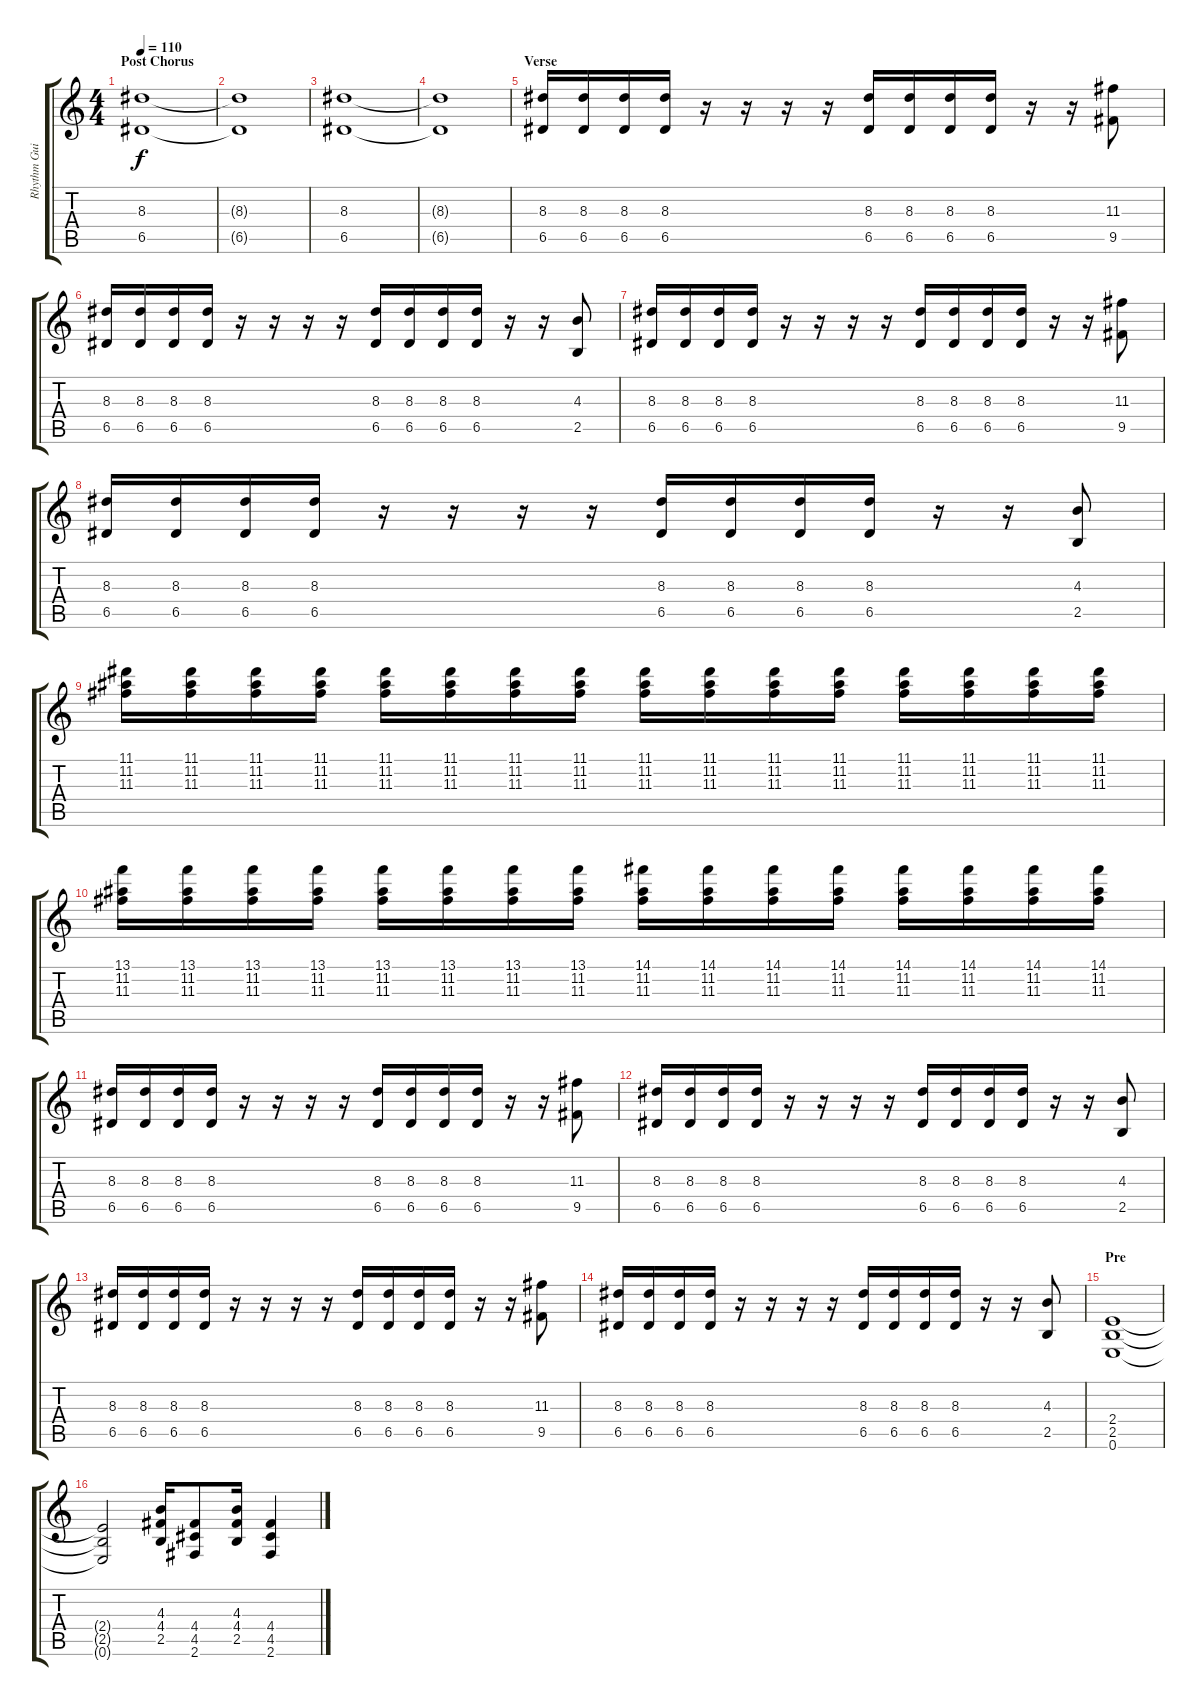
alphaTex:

\track ("Rhythm Guitar" "Rhythm Gui") {instrument distortionguitar}
\staff {score tabs}
\tuning (E4 B3 G3 D3 A2 E2) {hide}
\ts (4 4)
\section ("" "Post Chorus")
\tempo 110
\clef g2
\ks c
(8.3 6.5).1{dy f} |
(8.3{t} 6.5{t}).1 |
(8.3 6.5).1 |
(8.3{t} 6.5{t}).1 |
\section ("" "Verse")
(8.3 6.5).16 (8.3 6.5).16 (8.3 6.5).16 (8.3 6.5).16 r.16 r.16 r.16 r.16 (8.3 6.5).16 (8.3 6.5).16 (8.3 6.5).16 (8.3 6.5).16 r.16 r.16 (11.3 9.5).8 |
(8.3 6.5).16 (8.3 6.5).16 (8.3 6.5).16 (8.3 6.5).16 r.16 r.16 r.16 r.16 (8.3 6.5).16 (8.3 6.5).16 (8.3 6.5).16 (8.3 6.5).16 r.16 r.16 (4.3 2.5).8 |
(8.3 6.5).16 (8.3 6.5).16 (8.3 6.5).16 (8.3 6.5).16 r.16 r.16 r.16 r.16 (8.3 6.5).16 (8.3 6.5).16 (8.3 6.5).16 (8.3 6.5).16 r.16 r.16 (11.3 9.5).8 |
(8.3 6.5).16 (8.3 6.5).16 (8.3 6.5).16 (8.3 6.5).16 r.16 r.16 r.16 r.16 (8.3 6.5).16 (8.3 6.5).16 (8.3 6.5).16 (8.3 6.5).16 r.16 r.16 (4.3 2.5).8 |
(11.1 11.2 11.3).16 (11.1 11.2 11.3).16 (11.1 11.2 11.3).16 (11.1 11.2 11.3).16 (11.1 11.2 11.3).16 (11.1 11.2 11.3).16 (11.1 11.2 11.3).16 (11.1 11.2 11.3).16 (11.1 11.2 11.3).16 (11.1 11.2 11.3).16 (11.1 11.2 11.3).16 (11.1 11.2 11.3).16 (11.1 11.2 11.3).16 (11.1 11.2 11.3).16 (11.1 11.2 11.3).16 (11.1 11.2 11.3).16 |
(13.1 11.2 11.3).16 (13.1 11.2 11.3).16 (13.1 11.2 11.3).16 (13.1 11.2 11.3).16 (13.1 11.2 11.3).16 (13.1 11.2 11.3).16 (13.1 11.2 11.3).16 (13.1 11.2 11.3).16 (14.1 11.2 11.3).16 (14.1 11.2 11.3).16 (14.1 11.2 11.3).16 (14.1 11.2 11.3).16 (14.1 11.2 11.3).16 (14.1 11.2 11.3).16 (14.1 11.2 11.3).16 (14.1 11.2 11.3).16 |
(8.3 6.5).16 (8.3 6.5).16 (8.3 6.5).16 (8.3 6.5).16 r.16 r.16 r.16 r.16 (8.3 6.5).16 (8.3 6.5).16 (8.3 6.5).16 (8.3 6.5).16 r.16 r.16 (11.3 9.5).8 |
(8.3 6.5).16 (8.3 6.5).16 (8.3 6.5).16 (8.3 6.5).16 r.16 r.16 r.16 r.16 (8.3 6.5).16 (8.3 6.5).16 (8.3 6.5).16 (8.3 6.5).16 r.16 r.16 (4.3 2.5).8 |
(8.3 6.5).16 (8.3 6.5).16 (8.3 6.5).16 (8.3 6.5).16 r.16 r.16 r.16 r.16 (8.3 6.5).16 (8.3 6.5).16 (8.3 6.5).16 (8.3 6.5).16 r.16 r.16 (11.3 9.5).8 |
(8.3 6.5).16 (8.3 6.5).16 (8.3 6.5).16 (8.3 6.5).16 r.16 r.16 r.16 r.16 (8.3 6.5).16 (8.3 6.5).16 (8.3 6.5).16 (8.3 6.5).16 r.16 r.16 (4.3 2.5).8 |
\section ("" "Pre")
(2.4 2.5 0.6).1 |
(2.4{t} 2.5{t} 0.6{t}).2 (4.3 4.4 2.5).16 (4.4 4.5 2.6).8 (4.3 4.4 2.5).16 (4.4 4.5 2.6).4
